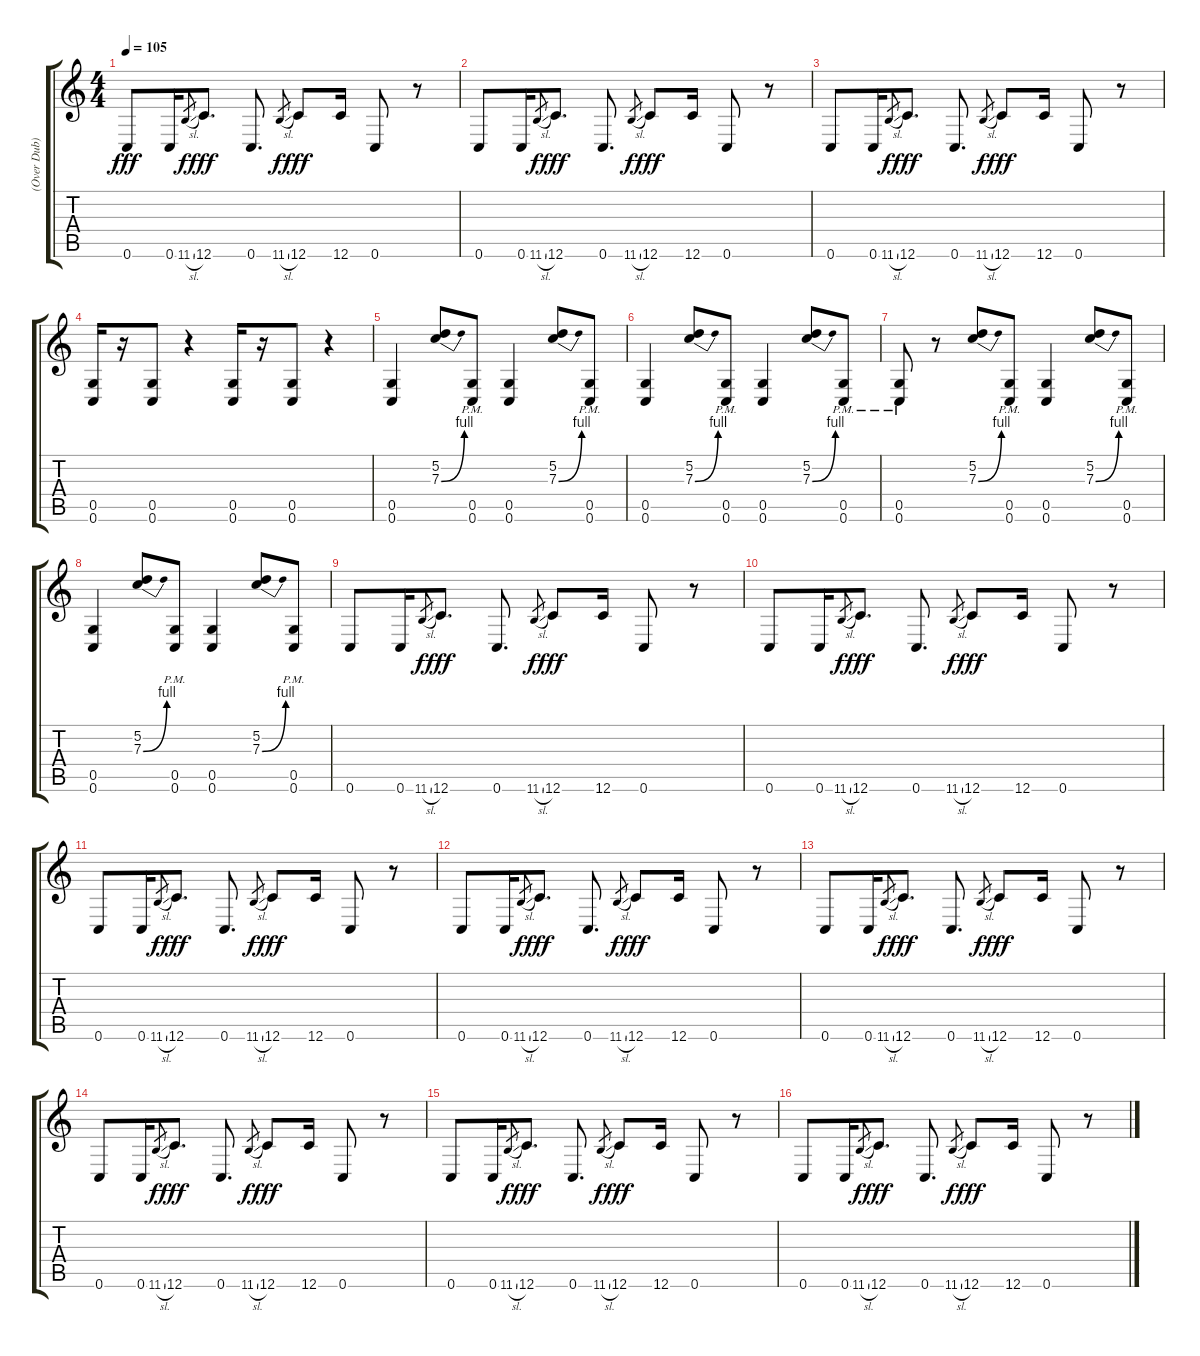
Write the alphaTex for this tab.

\track ("(Over Dub)" "(Over Dub)") {instrument distortionguitar}
\staff {score tabs}
\tuning (D4 A3 F3 C3 G2 C2) {hide}
\ts (4 4)
\tempo 105
\clef g2
\ks c
0.6.8{dy fff} 0.6.16 11.6{sl}.8{gr dy f} 12.6.8{d dy fff} 0.6.8{d} 11.6{sl}.8{gr dy f} 12.6.8{dy fff} 12.6.16 0.6.8 r.8 |
0.6.8 0.6.16 11.6{sl}.8{gr dy f} 12.6.8{d dy fff} 0.6.8{d} 11.6{sl}.8{gr dy f} 12.6.8{dy fff} 12.6.16 0.6.8 r.8 |
0.6.8 0.6.16 11.6{sl}.8{gr dy f} 12.6.8{d dy fff} 0.6.8{d} 11.6{sl}.8{gr dy f} 12.6.8{dy fff} 12.6.16 0.6.8 r.8 |
(0.5 0.6).16 r.16 (0.5 0.6).8 r.4 (0.5 0.6).16 r.16 (0.5 0.6).8 r.4 |
(0.5 0.6).4 (5.2 7.3{be (bend 0 0 60 4)}).8 (0.5{pm} 0.6).8 (0.5 0.6).4 (5.2 7.3{be (bend 0 0 60 4)}).8 (0.5{pm} 0.6).8 |
(0.5 0.6).4 (5.2 7.3{be (bend 0 0 60 4)}).8 (0.5{pm} 0.6).8 (0.5 0.6).4 (5.2 7.3{be (bend 0 0 60 4)}).8 (0.5{pm} 0.6).8 |
(0.5{pm} 0.6{pm}).8 r.8 (5.2 7.3{be (bend 0 0 60 4)}).8 (0.5{pm} 0.6).8 (0.5 0.6).4 (5.2 7.3{be (bend 0 0 60 4)}).8 (0.5{pm} 0.6).8 |
(0.5 0.6).4 (5.2 7.3{be (bend 0 0 60 4)}).8 (0.5{pm} 0.6).8 (0.5 0.6).4 (5.2 7.3{be (bend 0 0 60 4)}).8 (0.5{pm} 0.6).8 |
0.6.8 0.6.16 11.6{sl}.8{gr dy f} 12.6.8{d dy fff} 0.6.8{d} 11.6{sl}.8{gr dy f} 12.6.8{dy fff} 12.6.16 0.6.8 r.8 |
0.6.8 0.6.16 11.6{sl}.8{gr dy f} 12.6.8{d dy fff} 0.6.8{d} 11.6{sl}.8{gr dy f} 12.6.8{dy fff} 12.6.16 0.6.8 r.8 |
0.6.8 0.6.16 11.6{sl}.8{gr dy f} 12.6.8{d dy fff} 0.6.8{d} 11.6{sl}.8{gr dy f} 12.6.8{dy fff} 12.6.16 0.6.8 r.8 |
0.6.8 0.6.16 11.6{sl}.8{gr dy f} 12.6.8{d dy fff} 0.6.8{d} 11.6{sl}.8{gr dy f} 12.6.8{dy fff} 12.6.16 0.6.8 r.8 |
0.6.8 0.6.16 11.6{sl}.8{gr dy f} 12.6.8{d dy fff} 0.6.8{d} 11.6{sl}.8{gr dy f} 12.6.8{dy fff} 12.6.16 0.6.8 r.8 |
0.6.8 0.6.16 11.6{sl}.8{gr dy f} 12.6.8{d dy fff} 0.6.8{d} 11.6{sl}.8{gr dy f} 12.6.8{dy fff} 12.6.16 0.6.8 r.8 |
0.6.8 0.6.16 11.6{sl}.8{gr dy f} 12.6.8{d dy fff} 0.6.8{d} 11.6{sl}.8{gr dy f} 12.6.8{dy fff} 12.6.16 0.6.8 r.8 |
0.6.8 0.6.16 11.6{sl}.8{gr dy f} 12.6.8{d dy fff} 0.6.8{d} 11.6{sl}.8{gr dy f} 12.6.8{dy fff} 12.6.16 0.6.8 r.8
